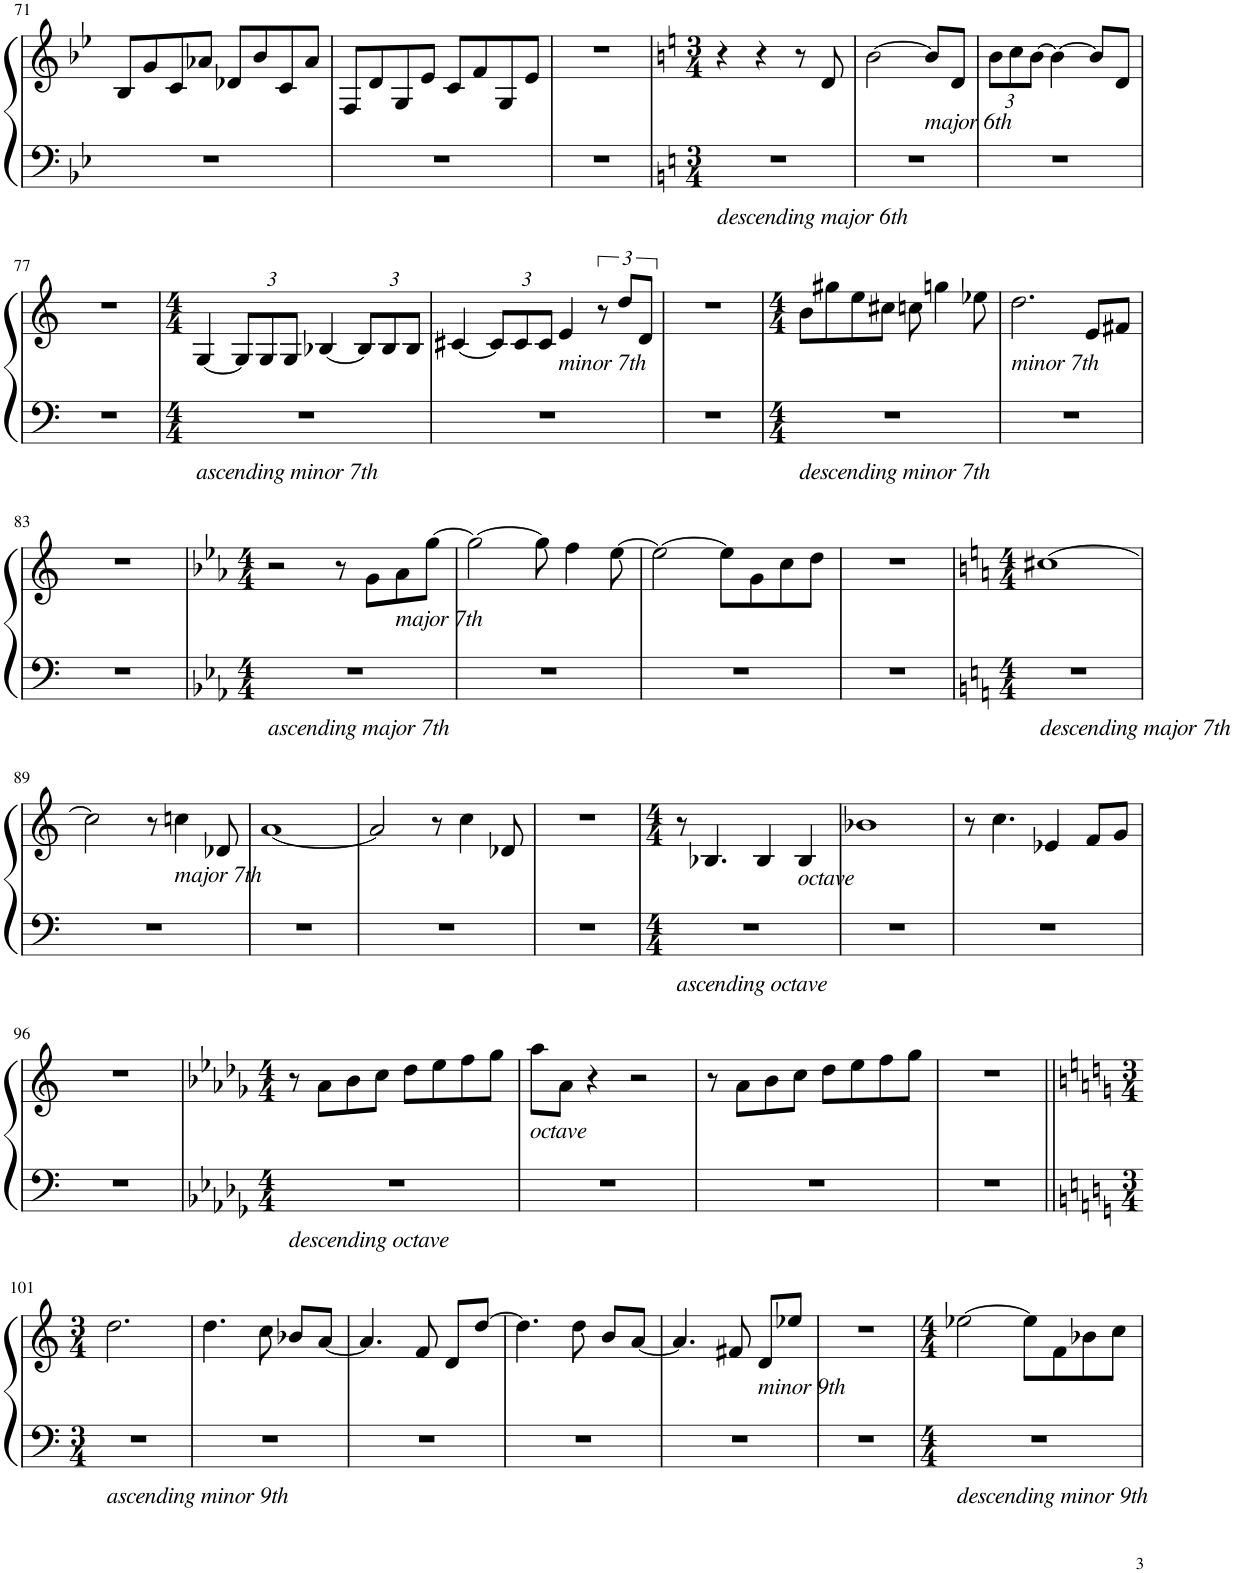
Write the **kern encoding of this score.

**kern	**kern
*part1	*part1
*staff2	*staff1
*I"钢琴	*
!!LO:PB:g=z
*clefF4	*clefG2
*k[b-e-]	*k[b-e-]
*M4/4	*M4/4
=71	=71
1r	8B-/L
.	8g/
.	8c/
.	8a-X/J
.	8d-X/L
.	8b-/
.	8c/
.	8a-/J
=72	=72
1r	8F/L
.	8d/
.	8G/
.	8e-/J
.	8c/L
.	8f/
.	8G/
.	8e-/J
=73	=73
1r	1r
=74	=74
*k[]	*k[]
*M3/4	*M3/4
!LO:TX:b:i:t=descending major 6th	!
2.r	4r
.	4r
.	8r
.	8d/
=75	=75
2.r	[2b\
!	!LO:TX:b:i:t=major 6th
.	8b/L]
.	8d/J
=76	=76
*	*Xbrackettup
2.r	12b\L
.	12cc\
.	[12b\J
.	4b\_
.	8b/L]
.	8d/J
!!LO:LB:g=z
=77	=77
2.r	2.r
=78	=78
*M4/4	*M4/4
!LO:TX:b:i:t=ascending minor 7th	!
1r	[4G/
.	12G/L]
.	12G/
.	12G/J
.	[4B-X/
.	12B-/L]
.	12B-/
.	12B-/J
=79	=79
1r	[4c#X/
.	12c#/L]
.	12c#/
.	12c#/J
!	!LO:TX:b:i:t=minor 7th
.	4e/
*	*brackettup
.	12r
.	12dd/L
.	12d/J
=80	=80
1r	1r
=81	=81
*M4/4	*M4/4
!LO:TX:b:i:t=descending minor 7th	!
1r	8b\L
.	8gg#X\
.	8ee\
.	8cc#X\J
.	8ccn\
.	4ggn\
.	8ee-X\
=82	=82
!	!LO:TX:b:i:t=minor 7th
1r	2.dd\
.	8e/L
.	8f#X/J
!!LO:LB:g=z
=83	=83
1r	1r
=84	=84
*k[b-e-a-]	*k[b-e-a-]
*M4/4	*M4/4
!LO:TX:b:i:t=ascending major 7th	!
1r	2r
.	8r
.	8g\L
!	!LO:TX:b:i:t=major 7th
.	8a-\
.	[8gg\J
=85	=85
1r	2gg\_
.	8gg\]
.	4ff\
.	[8ee-\
=86	=86
1r	2ee-\_
.	8ee-\L]
.	8g\
.	8cc\
.	8dd\J
=87	=87
1r	1r
=88	=88
*k[]	*k[]
*M4/4	*M4/4
!LO:TX:b:i:t=descending major 7th	!
1r	[1cc#X
!!LO:LB:g=z
=89	=89
1r	2cc#\]
.	8r
!	!LO:TX:b:i:t=major 7th
.	4ccn\
.	8d-X/
=90	=90
1r	[1a
=91	=91
1r	2a/]
.	8r
.	4cc\
.	8d-X/
=92	=92
1r	1r
=93	=93
*M4/4	*M4/4
!LO:TX:b:i:t=ascending octave	!
1r	8r
.	4.B-X/
.	4B-/
!	!LO:TX:b:i:t=octave
.	4B-/
=94	=94
1r	1b-X
=95	=95
1r	8r
.	4.cc\
.	4e-X/
.	8f/L
.	8g/J
!!LO:LB:g=z
=96	=96
1r	1r
=97	=97
*k[b-e-a-d-g-]	*k[b-e-a-d-g-]
*M4/4	*M4/4
!LO:TX:b:i:t=descending octave	!
1r	8r
.	8a-\L
.	8b-\
.	8cc\J
.	8dd-\L
.	8ee-\
.	8ff\
.	8gg-\J
=98	=98
!	!LO:TX:b:i:t=octave
1r	8aa-\L
.	8a-\J
.	4r
.	2r
=99	=99
1r	8r
.	8a-\L
.	8b-\
.	8cc\J
.	8dd-\L
.	8ee-\
.	8ff\
.	8gg-\J
=100	=100
1r	1r
!!LO:LB:g=z
=101||	=101||
*k[]	*k[]
*M3/4	*M3/4
!LO:TX:b:i:t=ascending minor 9th	!
2.r	2.dd\
=102	=102
2.r	4.dd\
.	8cc\
.	8b-X/L
.	[8a/J
=103	=103
2.r	4.a/]
.	8f/
.	8d/L
.	[8dd/J
=104	=104
2.r	4.dd\]
.	8dd\
.	8b/L
.	[8a/J
=105	=105
2.r	4.a/]
.	8f#X/
!	!LO:TX:b:i:t=minor 9th
.	8d/L
.	8ee-X/J
=106	=106
2.r	2.r
=107	=107
*M4/4	*M4/4
!LO:TX:b:i:t=descending minor 9th	!
1r	[2ee-X\
.	8ee-\L]
.	8f\
.	8b-X\
.	8cc\J
=	=
*-	*-
